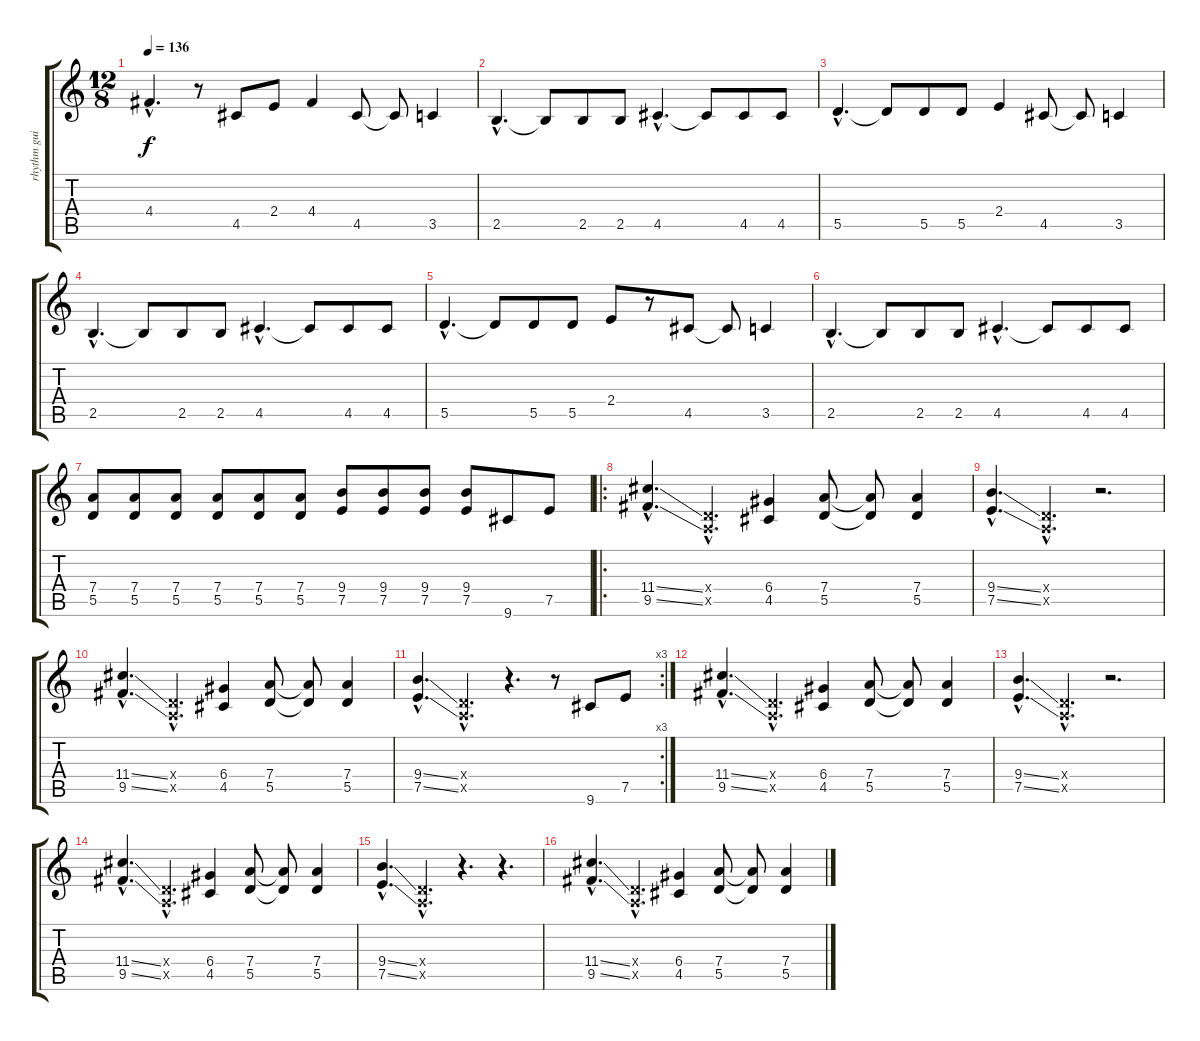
\track ("rhythm guitar" "rhythm gui") {instrument distortionguitar}
\staff {score tabs}
\tuning (E4 B3 G3 D3 A2 E2) {hide}
\ts (12 8)
\tempo 136
\clef g2
\ks c
4.4{hac}.4{d dy f} r.8 4.5.8 2.4.8 4.4.4 4.5.8 4.5{t}.8 3.5.4 |
2.5{hac}.4{d} 2.5{t}.8 2.5.8 2.5.8 4.5{hac}.4{d} 4.5{t}.8 4.5.8 4.5.8 |
5.5{hac}.4{d} 5.5{t}.8 5.5.8 5.5.8 2.4.4 4.5.8 4.5{t}.8 3.5.4 |
2.5{hac}.4{d} 2.5{t}.8 2.5.8 2.5.8 4.5{hac}.4{d} 4.5{t}.8 4.5.8 4.5.8 |
5.5{hac}.4{d} 5.5{t}.8 5.5.8 5.5.8 2.4.8 r.8 4.5.8 4.5{t}.8 3.5.4 |
2.5{hac}.4{d} 2.5{t}.8 2.5.8 2.5.8 4.5{hac}.4{d} 4.5{t}.8 4.5.8 4.5.8 |
(7.4 5.5).8{instrument distortionguitar} (7.4 5.5).8 (7.4 5.5).8 (7.4 5.5).8 (7.4 5.5).8 (7.4 5.5).8 (9.4 7.5).8 (9.4 7.5).8 (9.4 7.5).8 (9.4 7.5).8 9.6.8 7.5.8 |
\ro
(11.4{ss hac} 9.5{ss hac}).4{d} (0.4{hac x} 0.5{hac x}).4{d} (6.4 4.5).4 (7.4 5.5).8 (7.4{t} 5.5{t}).8 (7.4 5.5).4 |
(9.4{ss hac} 7.5{ss hac}).4{d} (0.4{hac x} 0.5{hac x}).4{d} r.2{d} |
(11.4{ss hac} 9.5{ss hac}).4{d} (0.4{hac x} 0.5{hac x}).4{d} (6.4 4.5).4 (7.4 5.5).8 (7.4{t} 5.5{t}).8 (7.4 5.5).4 |
\rc 3
(9.4{ss hac} 7.5{ss hac}).4{d} (0.4{hac x} 0.5{hac x}).4{d} r.4{d} r.8 9.6.8 7.5.8 |
(11.4{ss hac} 9.5{ss hac}).4{d} (0.4{hac x} 0.5{hac x}).4{d} (6.4 4.5).4 (7.4 5.5).8 (7.4{t} 5.5{t}).8 (7.4 5.5).4 |
(9.4{ss hac} 7.5{ss hac}).4{d} (0.4{hac x} 0.5{hac x}).4{d} r.2{d} |
(11.4{ss hac} 9.5{ss hac}).4{d} (0.4{hac x} 0.5{hac x}).4{d} (6.4 4.5).4 (7.4 5.5).8 (7.4{t} 5.5{t}).8 (7.4 5.5).4 |
(9.4{ss hac} 7.5{ss hac}).4{d} (0.4{hac x} 0.5{hac x}).4{d} r.4{d} r.4{d} |
(11.4{ss hac} 9.5{ss hac}).4{d} (0.4{hac x} 0.5{hac x}).4{d} (6.4 4.5).4 (7.4 5.5).8 (7.4{t} 5.5{t}).8 (7.4 5.5).4
